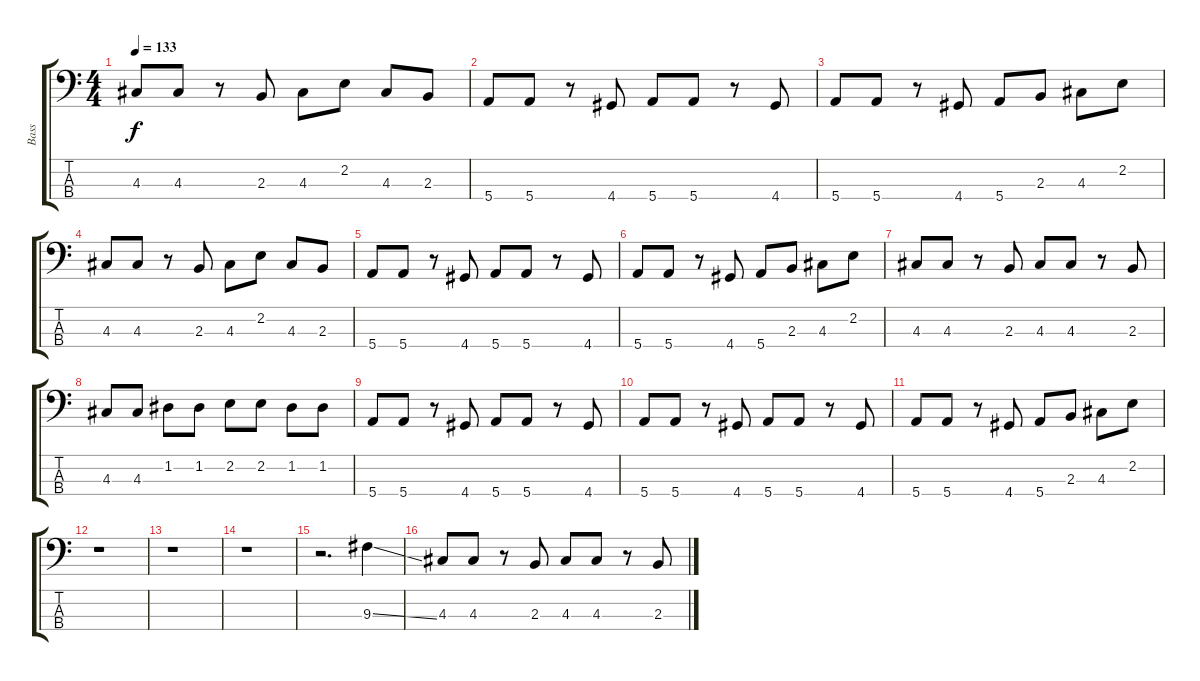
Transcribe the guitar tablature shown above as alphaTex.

\track ("Bass" "Bass") {instrument electricbassfinger}
\staff {score tabs}
\tuning (G2 D2 A1 E1) {hide}
\ts (4 4)
\tempo 133
\clef f4
\ks c
4.3.8{dy f} 4.3.8 r.8 2.3.8 4.3.8 2.2.8 4.3.8 2.3.8 |
5.4.8 5.4.8 r.8 4.4.8 5.4.8 5.4.8 r.8 4.4.8 |
5.4.8 5.4.8 r.8 4.4.8 5.4.8 2.3.8 4.3.8 2.2.8 |
4.3.8 4.3.8 r.8 2.3.8 4.3.8 2.2.8 4.3.8 2.3.8 |
5.4.8 5.4.8 r.8 4.4.8 5.4.8 5.4.8 r.8 4.4.8 |
5.4.8 5.4.8 r.8 4.4.8 5.4.8 2.3.8 4.3.8 2.2.8 |
4.3.8 4.3.8 r.8 2.3.8 4.3.8 4.3.8 r.8 2.3.8 |
4.3.8 4.3.8 1.2.8 1.2.8 2.2.8 2.2.8 1.2.8 1.2.8 |
5.4.8 5.4.8 r.8 4.4.8 5.4.8 5.4.8 r.8 4.4.8 |
5.4.8 5.4.8 r.8 4.4.8 5.4.8 5.4.8 r.8 4.4.8 |
5.4.8 5.4.8 r.8 4.4.8 5.4.8 2.3.8 4.3.8 2.2.8 |
r.1 |
r.1 |
r.1 |
r.2{d} 9.3{ss}.4 |
4.3.8 4.3.8 r.8 2.3.8 4.3.8 4.3.8 r.8 2.3.8
